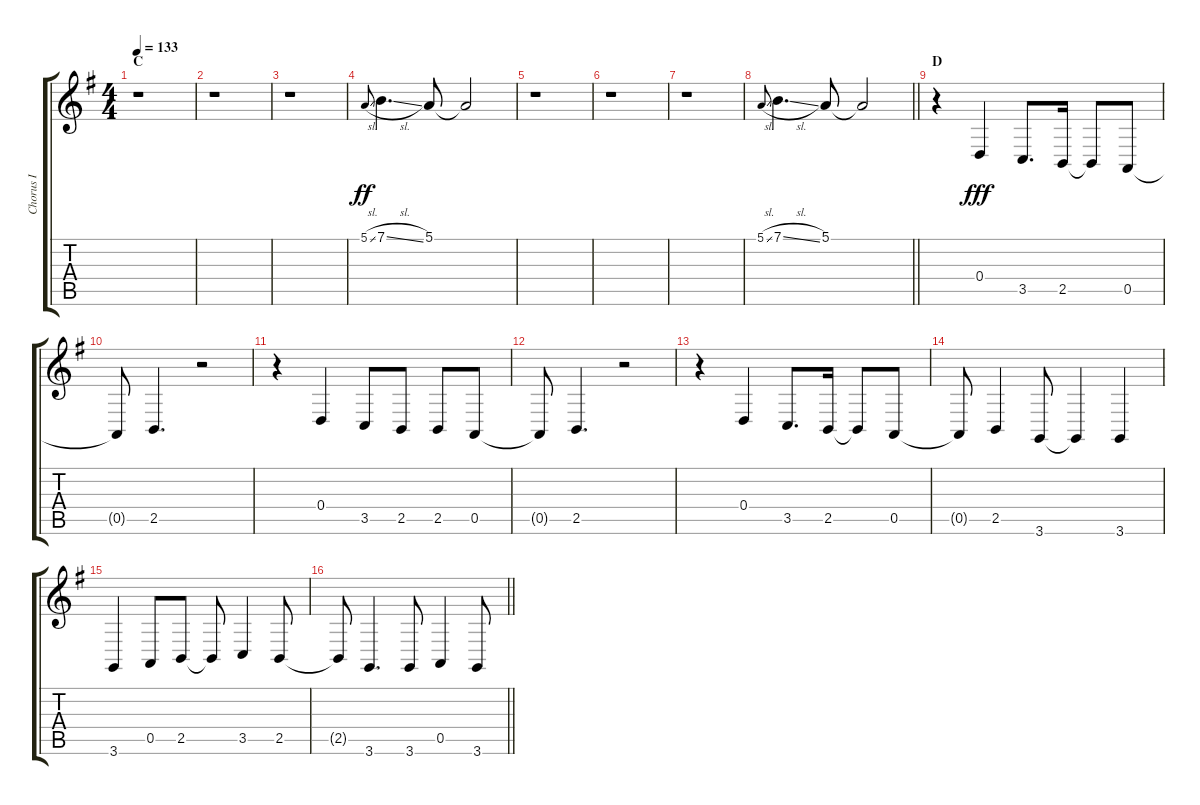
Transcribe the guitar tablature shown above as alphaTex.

\track ("Chorus I" "Chorus I") {instrument voiceoohs}
\staff {score tabs}
\tuning (E4 B3 G3 D3 A2 E2) {hide}
\ts (4 4)
\section ("" "C")
\tempo 133
\clef g2
\ks g
r.1{dy ff} |
r.1 |
r.1 |
5.1{sl}.8{gr onbeat} 7.1{sl}.4{d} 5.1.8 5.1{t}.2 |
r.1 |
r.1 |
r.1 |
\barLineRight lightlight
5.1{sl}.8{gr onbeat} 7.1{sl}.4{d} 5.1.8 5.1{t}.2 |
\section ("" "D")
r.4 0.4.4{dy fff} 3.5.8{d} 2.5.16 2.5{t}.8 0.5.8 |
0.5{t}.8 2.5.4{d} r.2 |
r.4 0.4.4 3.5.8 2.5.8 2.5.8 0.5.8 |
0.5{t}.8 2.5.4{d} r.2 |
r.4 0.4.4 3.5.8{d} 2.5.16 2.5{t}.8 0.5.8 |
0.5{t}.8 2.5.4 3.6.8 3.6{t}.4 3.6.4 |
3.6.4 0.5.8 2.5.8 2.5{t}.8 3.5.4 2.5.8 |
\barLineRight lightlight
2.5{t}.8 3.6.4{d} 3.6.8 0.5.4 3.6.8
